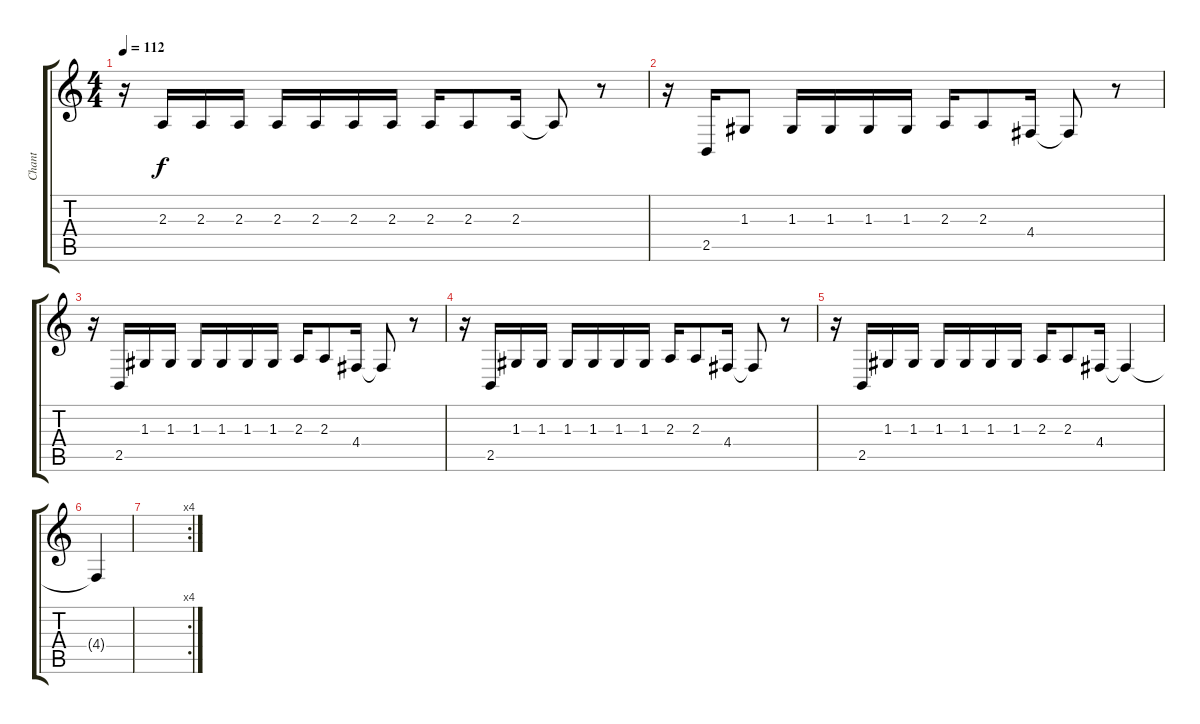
\track ("Chant" "Chant") {instrument clarinet}
\staff {score tabs}
\tuning (E4 B3 G3 D3 A2 E2) {hide}
\ts (4 4)
\tempo 112
\clef g2
\ks c
r.16{dy f} 2.3.16 2.3.16 2.3.16 2.3.16 2.3.16 2.3.16 2.3.16 2.3.16 2.3.8 2.3.16 2.3{t}.8 r.8 |
r.16 2.5.16 1.3.8 1.3.16 1.3.16 1.3.16 1.3.16 2.3.16 2.3.8 4.4.16 4.4{t}.8 r.8 |
r.16 2.5.16 1.3.16 1.3.16 1.3.16 1.3.16 1.3.16 1.3.16 2.3.16 2.3.8 4.4.16 4.4{t}.8 r.8 |
r.16 2.5.16 1.3.16 1.3.16 1.3.16 1.3.16 1.3.16 1.3.16 2.3.16 2.3.8 4.4.16 4.4{t}.8 r.8 |
r.16 2.5.16 1.3.16 1.3.16 1.3.16 1.3.16 1.3.16 1.3.16 2.3.16 2.3.8 4.4.16 4.4{t}.4 |
4.4{t}.4 |
\rc 4
